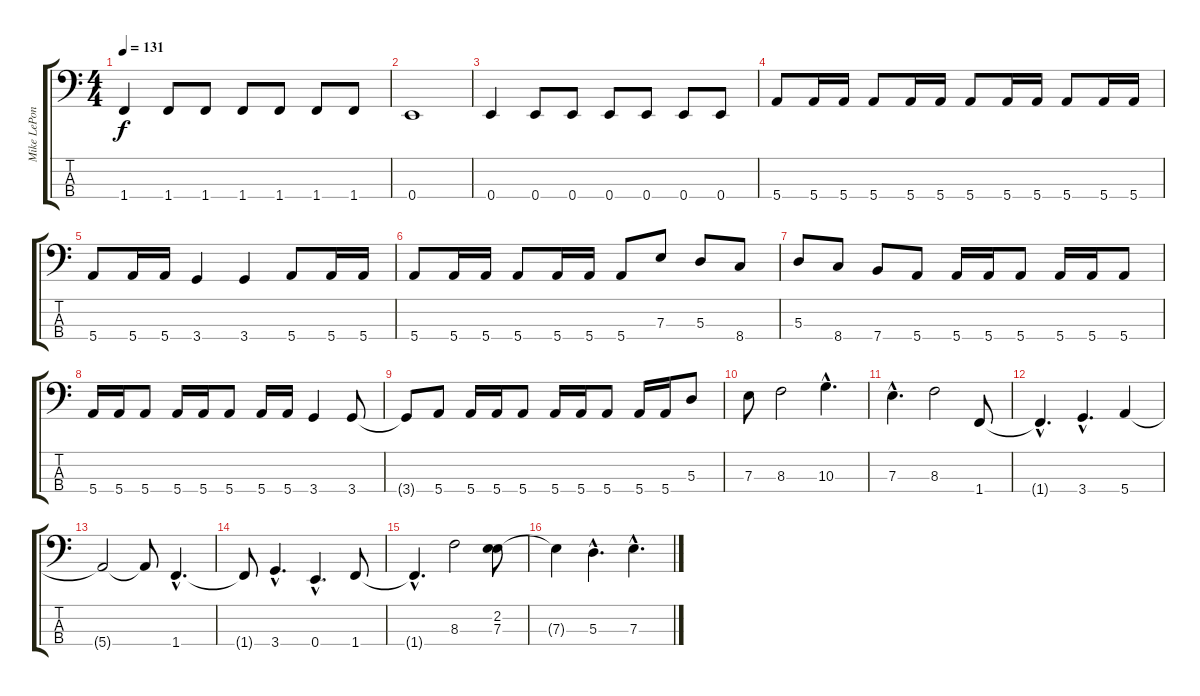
\track ("Mike LePond (Bass)" "Mike LePon") {instrument electricbassfinger}
\staff {score tabs}
\tuning (G2 D2 A1 E1) {hide}
\ts (4 4)
\tempo 131
\clef f4
\ks c
1.4.4{dy f} 1.4.8 1.4.8 1.4.8 1.4.8 1.4.8 1.4.8 |
0.4.1 |
0.4.4 0.4.8 0.4.8 0.4.8 0.4.8 0.4.8 0.4.8 |
5.4.8 5.4.16 5.4.16 5.4.8 5.4.16 5.4.16 5.4.8 5.4.16 5.4.16 5.4.8 5.4.16 5.4.16 |
5.4.8 5.4.16 5.4.16 3.4.4 3.4.4 5.4.8 5.4.16 5.4.16 |
5.4.8 5.4.16 5.4.16 5.4.8 5.4.16 5.4.16 5.4.8 7.3.8 5.3.8 8.4.8 |
5.3.8 8.4.8 7.4.8 5.4.8 5.4.16 5.4.16 5.4.8 5.4.16 5.4.16 5.4.8 |
5.4.16 5.4.16 5.4.8 5.4.16 5.4.16 5.4.8 5.4.16 5.4.16 3.4.4 3.4.8 |
3.4{t}.8 5.4.8 5.4.16 5.4.16 5.4.8 5.4.16 5.4.16 5.4.8 5.4.16 5.4.16 5.3.8 |
7.3.8 8.3.2 10.3{hac}.4{d} |
7.3{hac}.4{d} 8.3.2 1.4.8 |
1.4{hac t}.4{d} 3.4{hac}.4{d} 5.4.4 |
5.4{t}.2 5.4{t}.8 1.4{hac}.4{d} |
1.4{t}.8 3.4{hac}.4{d} 0.4{hac}.4{d} 1.4.8 |
1.4{hac t}.4{d} 8.3.2 (2.2 7.3).8 |
7.3{t}.4 5.3{hac}.4{d} 7.3{hac}.4{d}
